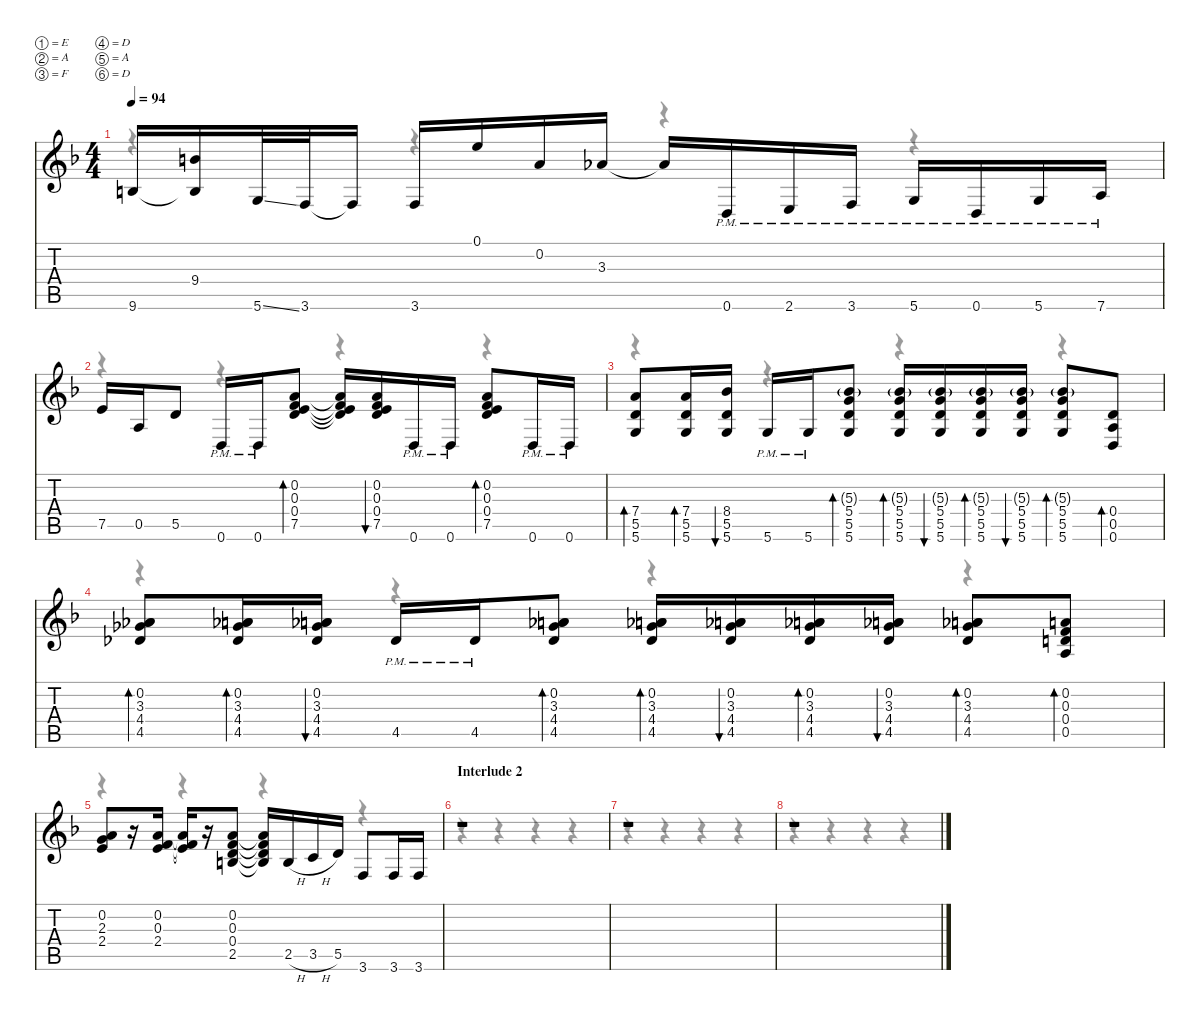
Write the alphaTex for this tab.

\defaultSystemsLayout 4
\hideDynamics
\bracketExtendMode nobrackets
\singleTrackTrackNamePolicy hidden
\multiTrackTrackNamePolicy hidden
\otherSystemsTrackNameOrientation horizontal
\track ("M. Akerfeldt" "dist.guit.") {defaultSystemsLayout 4 instrument distortionguitar}
\staff {score tabs}
\tuning (E4 A3 F3 D3 A2 D2)
\voice
\ts (4 4)
\tempo 94
\clef g2
\ks dminor
9.6{t acc forcenatural}.16{dy f beam Up} (9.4{acc forcenatural} 9.6{t acc forcenatural}).16{dy mf beam Up} 5.6{ss acc forcenatural}.32{dy f beam Up} 3.6{acc forcenatural}.32{beam Up} 3.6{t acc forcenatural}.16{beam Up} 3.6{acc forcenatural}.16{beam Up} 0.1{acc forcenatural}.16{beam Up} 0.2{acc forcenatural}.16{dy mf beam Up} 3.3{acc b}.16{beam Up} 3.3{t acc b}.16{dy f beam Up} 0.6{pm acc forcenatural}.16{dy ff beam Up} 2.6{pm acc forcenatural}.16{beam Up} 3.6{pm acc forcenatural}.16{beam Up} 5.6{pm acc forcenatural}.16{beam Up} 0.6{pm acc forcenatural}.16{beam Up} 5.6{pm acc forcenatural}.16{beam Up} 7.6{pm acc forcenatural}.16{beam Up} |
7.5{acc forcenatural}.16{dy f beam Up} 0.5{acc forcenatural}.16{beam Up} 5.5{acc forcenatural}.8{beam Up} 0.6{pm acc forcenatural}.16{dy fff beam Up} 0.6{pm acc forcenatural}.16{beam Up} (0.2{acc forcenatural} 0.3{acc forcenatural} 0.4{acc forcenatural} 7.5{acc forcenatural}).8{bd 30 dy f beam Up} (0.2{t acc forcenatural} 0.3{t acc forcenatural} 0.4{t acc forcenatural} 7.5{t acc forcenatural}).16{beam Up} (0.2{acc forcenatural} 0.3{acc forcenatural} 0.4{acc forcenatural} 7.5{acc forcenatural}).16{bu 30 beam Up} 0.6{pm acc forcenatural}.16{dy fff beam Up} 0.6{pm acc forcenatural}.16{beam Up} (0.2{acc forcenatural} 0.3{acc forcenatural} 0.4{acc forcenatural} 7.5{acc forcenatural}).8{bd 30 dy f beam Up} 0.6{pm acc forcenatural}.16{dy fff beam Up} 0.6{pm acc forcenatural}.16{beam Up} |
(7.4{acc forcenatural} 5.5{acc forcenatural} 5.6{acc forcenatural}).8{bd 30 dy f beam Up} (7.4{acc forcenatural} 5.5{acc forcenatural} 5.6{acc forcenatural}).16{bd 30 beam Up} (8.4{acc b} 5.5{acc forcenatural} 5.6{acc forcenatural}).16{bu 30 beam Up} 5.6{pm acc forcenatural}.16{dy fff beam Up} 5.6{pm acc forcenatural}.16{beam Up} (5.3{g acc b} 5.4{acc forcenatural} 5.5{acc forcenatural} 5.6{acc forcenatural}).8{bd 30 dy f beam Up} (5.3{g acc b} 5.4{acc forcenatural} 5.5{acc forcenatural} 5.6{acc forcenatural}).16{bd 30 beam Up} (5.3{g acc b} 5.4{acc forcenatural} 5.5{acc forcenatural} 5.6{acc forcenatural}).16{bu 30 beam Up} (5.3{g acc b} 5.4{acc forcenatural} 5.5{acc forcenatural} 5.6{acc forcenatural}).16{bd 30 beam Up} (5.3{g acc b} 5.4{acc forcenatural} 5.5{acc forcenatural} 5.6{acc forcenatural}).16{bu 30 beam Up} (5.3{g acc b} 5.4{acc forcenatural} 5.5{acc forcenatural} 5.6{acc forcenatural}).8{bd 30 beam Up} (0.4{acc forcenatural} 0.5{acc forcenatural} 0.6{acc forcenatural}).8{bd 30 beam Up} |
(0.2{acc forcenatural} 3.3{acc b} 4.4{acc b} 4.5{acc b}).8{bd 30 beam Up} (0.2{acc forcenatural} 3.3{acc b} 4.4{acc b} 4.5{acc b}).16{bd 30 beam Up} (0.2{acc forcenatural} 3.3{acc b} 4.4{acc b} 4.5{acc b}).16{bu 30 beam Up} 4.5{pm acc b}.16{dy fff beam Up} 4.5{pm acc b}.16{beam Up} (0.2{acc forcenatural} 3.3{acc b} 4.4{acc b} 4.5{acc b}).8{bd 30 dy f beam Up} (0.2{acc forcenatural} 3.3{acc b} 4.4{acc b} 4.5{acc b}).16{bd 30 beam Up} (0.2{acc forcenatural} 3.3{acc b} 4.4{acc b} 4.5{acc b}).16{bu 30 beam Up} (0.2{acc forcenatural} 3.3{acc b} 4.4{acc b} 4.5{acc b}).16{bd 30 beam Up} (0.2{acc forcenatural} 3.3{acc b} 4.4{acc b} 4.5{acc b}).16{bu 30 beam Up} (0.2{acc forcenatural} 3.3{acc b} 4.4{acc b} 4.5{acc b}).8{bd 30 beam Up} (0.2{acc forcenatural} 0.3{acc forcenatural} 0.4{acc forcenatural} 0.5{acc forcenatural}).8{bd 30 beam Up} |
(0.2{acc forcenatural} 2.3{acc forcenatural} 2.4{acc forcenatural}).8{beam Up} r.16{beam Up} (0.2{acc forcenatural} 0.3{acc forcenatural} 2.4{acc forcenatural}).16{beam Up} (0.2{t acc forcenatural} 0.3{t acc forcenatural} 2.4{t acc forcenatural}).16{beam Up} r.16{beam Up} (0.2{acc forcenatural} 0.3{acc forcenatural} 0.4{acc forcenatural} 2.5{acc forcenatural}).8{dy mf beam Up} (0.2{t acc forcenatural} 0.3{t acc forcenatural} 0.4{t acc forcenatural} 2.5{t acc forcenatural}).16{dy f beam Up} 2.5{h acc forcenatural}.16{beam Up} 3.5{h acc forcenatural}.16{dy ff beam Up} 5.5{acc forcenatural}.16{beam Up} 3.6{acc forcenatural}.8{dy f beam Up} 3.6{acc forcenatural}.16{beam Up} 3.6{acc forcenatural}.16{beam Up} |
\section ("" "Interlude 2")
r.1{beam Up} |
r.1{beam Up} |
r.1{beam Up}
\voice
\clef g2
\ottava regular
\simile none
\ks dminor
r.4{dy mf beam Down} r.4{beam Down} r.4{beam Down} r.4{beam Down} |
r.4{beam Down} r.4{beam Down} r.4{beam Down} r.4{beam Down} |
r.4{beam Down} r.4{beam Down} r.4{beam Down} r.4{beam Down} |
r.4{beam Down} r.4{beam Down} r.4{beam Down} r.4{beam Down} |
r.4{beam Down} r.4{beam Down} r.4{beam Down} r.4{beam Down} |
r.4{beam Down} r.4{beam Down} r.4{beam Down} r.4{beam Down} |
r.4{beam Down} r.4{beam Down} r.4{beam Down} r.4{beam Down} |
r.4{beam Down} r.4{beam Down} r.4{beam Down} r.4{beam Down}
